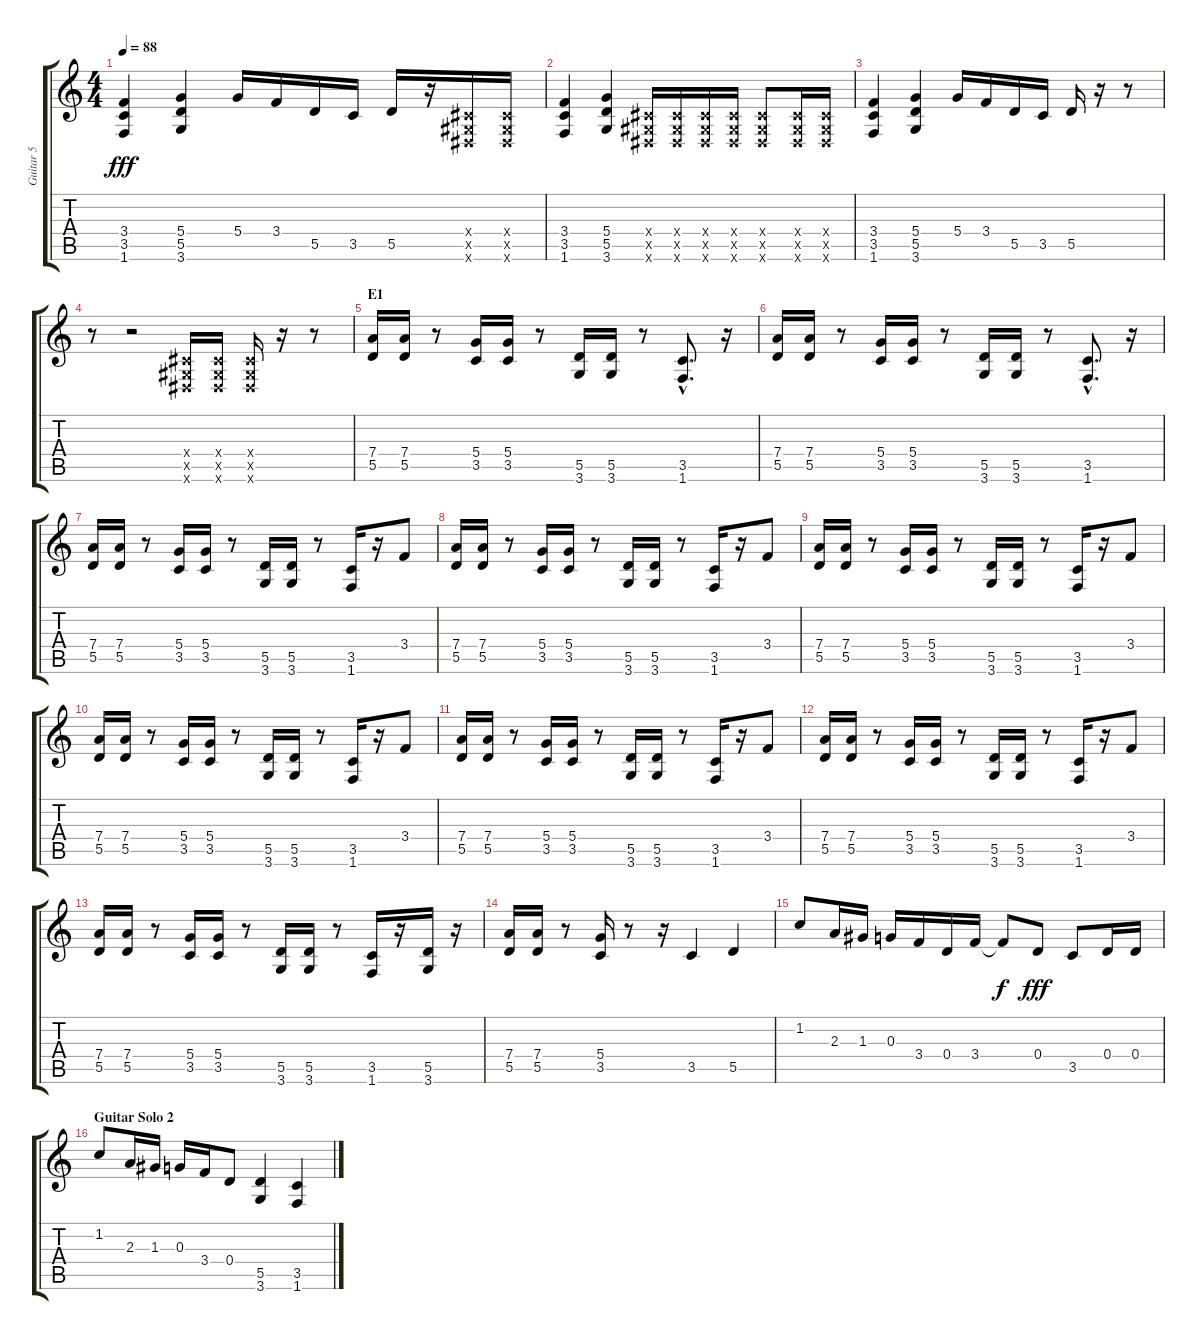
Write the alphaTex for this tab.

\track ("Guitar 5" "Guitar 5") {instrument distortionguitar}
\staff {score tabs}
\tuning (E4 B3 G3 D3 A2 E2) {hide}
\ts (4 4)
\tempo 88
\clef g2
\ks c
(3.4 3.5 1.6).4{dy fff} (5.4 5.5 3.6).4 5.4.16 3.4.16 5.5.16 3.5.16 5.5.16 r.16 (-1.4{x} -1.5{x} -1.6{x}).16 (-1.4{x} -1.5{x} -1.6{x}).16 |
(3.4 3.5 1.6).4 (5.4 5.5 3.6).4 (-1.4{x} -1.5{x} -1.6{x}).16 (-1.4{x} -1.5{x} -1.6{x}).16 (-1.4{x} -1.5{x} -1.6{x}).16 (-1.4{x} -1.5{x} -1.6{x}).16 (-1.4{x} -1.5{x} -1.6{x}).8 (-1.4{x} -1.5{x} -1.6{x}).16 (-1.4{x} -1.5{x} -1.6{x}).16 |
(3.4 3.5 1.6).4 (5.4 5.5 3.6).4 5.4.16 3.4.16 5.5.16 3.5.16 5.5.16 r.16 r.8 |
r.8 r.2 (-1.4{x} -1.5{x} -1.6{x}).16 (-1.4{x} -1.5{x} -1.6{x}).16 (-1.4{x} -1.5{x} -1.6{x}).16 r.16 r.8 |
\section ("" "E1")
(7.4 5.5).16 (7.4 5.5).16 r.8 (5.4 3.5).16 (5.4 3.5).16 r.8 (5.5 3.6).16 (5.5 3.6).16 r.8 (3.5{hac} 1.6{hac}).8{d} r.16 |
(7.4 5.5).16 (7.4 5.5).16 r.8 (5.4 3.5).16 (5.4 3.5).16 r.8 (5.5 3.6).16 (5.5 3.6).16 r.8 (3.5{hac} 1.6{hac}).8{d} r.16 |
(7.4 5.5).16 (7.4 5.5).16 r.8 (5.4 3.5).16 (5.4 3.5).16 r.8 (5.5 3.6).16 (5.5 3.6).16 r.8 (3.5 1.6).16 r.16 3.4.8 |
(7.4 5.5).16 (7.4 5.5).16 r.8 (5.4 3.5).16 (5.4 3.5).16 r.8 (5.5 3.6).16 (5.5 3.6).16 r.8 (3.5 1.6).16 r.16 3.4.8 |
(7.4 5.5).16 (7.4 5.5).16 r.8 (5.4 3.5).16 (5.4 3.5).16 r.8 (5.5 3.6).16 (5.5 3.6).16 r.8 (3.5 1.6).16 r.16 3.4.8 |
(7.4 5.5).16 (7.4 5.5).16 r.8 (5.4 3.5).16 (5.4 3.5).16 r.8 (5.5 3.6).16 (5.5 3.6).16 r.8 (3.5 1.6).16 r.16 3.4.8 |
(7.4 5.5).16 (7.4 5.5).16 r.8 (5.4 3.5).16 (5.4 3.5).16 r.8 (5.5 3.6).16 (5.5 3.6).16 r.8 (3.5 1.6).16 r.16 3.4.8 |
(7.4 5.5).16 (7.4 5.5).16 r.8 (5.4 3.5).16 (5.4 3.5).16 r.8 (5.5 3.6).16 (5.5 3.6).16 r.8 (3.5 1.6).16 r.16 3.4.8 |
(7.4 5.5).16 (7.4 5.5).16 r.8 (5.4 3.5).16 (5.4 3.5).16 r.8 (5.5 3.6).16 (5.5 3.6).16 r.8 (3.5 1.6).16 r.16 (5.5 3.6).16 r.16 |
(7.4 5.5).16 (7.4 5.5).16 r.8 (5.4 3.5).16 r.8 r.16 3.5.4 5.5.4 |
1.2.8 2.3.16 1.3.16 0.3.16 3.4.16 0.4.16 3.4.16 3.4{t}.8{dy f} 0.4.8{dy fff} 3.5.8 0.4.16 0.4.16 |
\section ("" "Guitar Solo 2")
1.2.8 2.3.16 1.3.16 0.3.16 3.4.16 0.4.8 (5.5 3.6).4 (3.5 1.6).4
